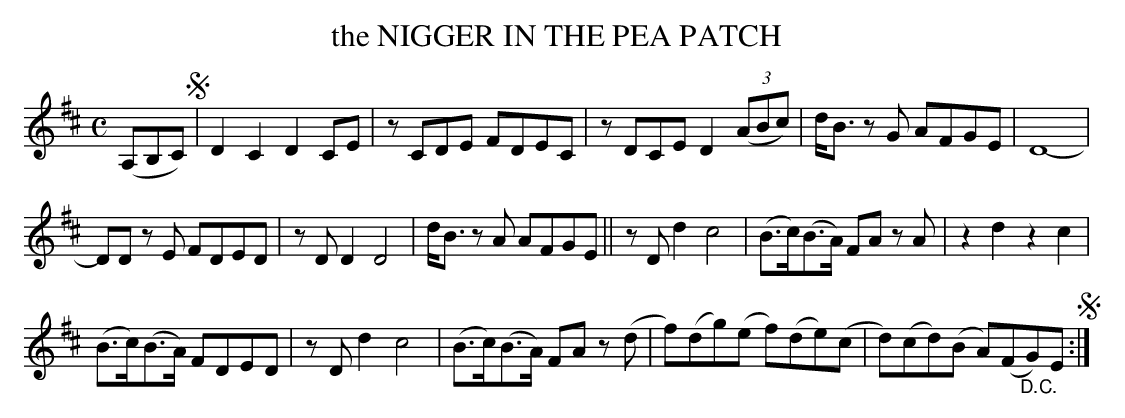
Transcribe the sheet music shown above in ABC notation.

X:1
T: the NIGGER IN THE PEA PATCH
M: C
L: 1/8
K: D
(A,B,C) !segno!|\
D2C2 D2CE | zCDE FDEC |\
zDCE D2 (3(ABc) | d<B zG AFGE |\
D8- |
DD zE FDED |\
zDD2 D4 | d<B zA AFGE ||\
zDd2 c4 | (B>c)(B>A) FA zA |\
z2d2 z2c2 |
(B>c)(B>A) FDED |\
zDd2 c4 | (B>c)(B>A) FA z(d |\
f)(dg)(e f)(de)(c | d)(cd)(B A)(F"_D.C."G)E !segno!:|
